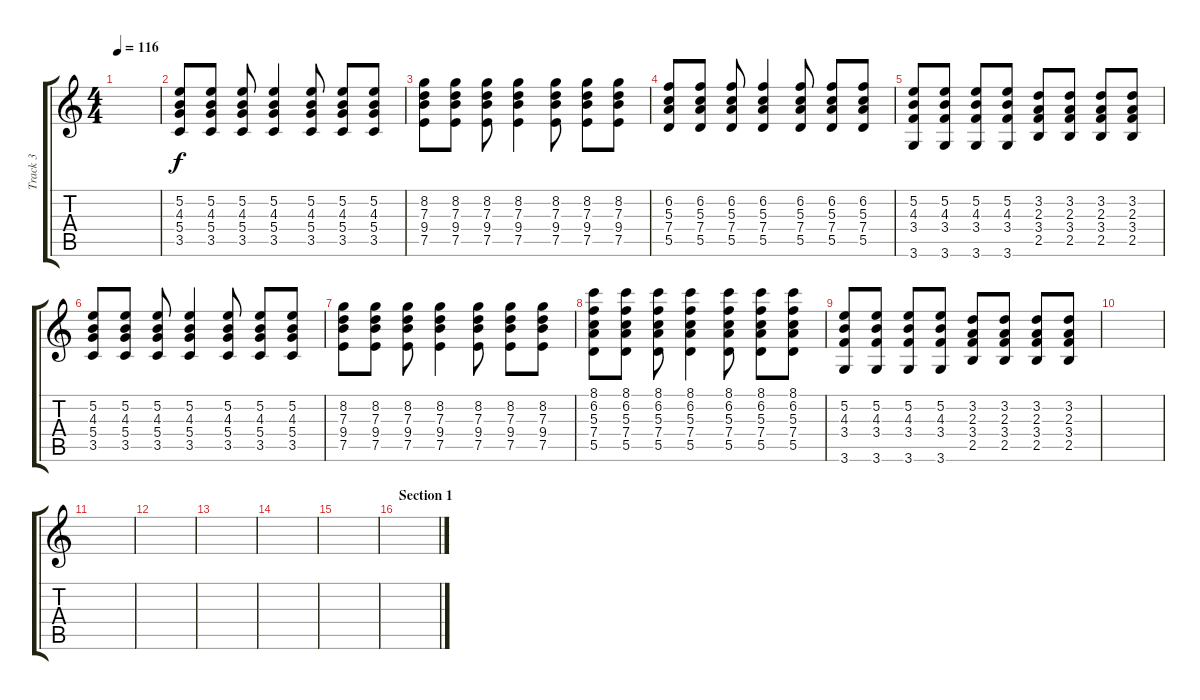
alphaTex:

\track ("Track 3" "Track 3") {instrument acousticguitarnylon}
\staff {score tabs}
\tuning (E4 B3 G3 D3 A2 E2) {hide}
\ts (4 4)
\tempo 116
\clef g2
\ks c
|
(5.2 4.3 5.4 3.5).8 (5.2 4.3 5.4 3.5).8 (5.2 4.3 5.4 3.5).8 (5.2 4.3 5.4 3.5).4 (5.2 4.3 5.4 3.5).8 (5.2 4.3 5.4 3.5).8 (5.2 4.3 5.4 3.5).8 |
(8.2 7.3 9.4 7.5).8 (8.2 7.3 9.4 7.5).8 (8.2 7.3 9.4 7.5).8 (8.2 7.3 9.4 7.5).4 (8.2 7.3 9.4 7.5).8 (8.2 7.3 9.4 7.5).8 (8.2 7.3 9.4 7.5).8 |
(6.2 5.3 7.4 5.5).8 (6.2 5.3 7.4 5.5).8 (6.2 5.3 7.4 5.5).8 (6.2 5.3 7.4 5.5).4 (6.2 5.3 7.4 5.5).8 (6.2 5.3 7.4 5.5).8 (6.2 5.3 7.4 5.5).8 |
(5.2 4.3 3.4 3.6).8 (5.2 4.3 3.4 3.6).8 (5.2 4.3 3.4 3.6).8 (5.2 4.3 3.4 3.6).8 (3.2 2.3 3.4 2.5).8 (3.2 2.3 3.4 2.5).8 (3.2 2.3 3.4 2.5).8 (3.2 2.3 3.4 2.5).8 |
(5.2 4.3 5.4 3.5).8 (5.2 4.3 5.4 3.5).8 (5.2 4.3 5.4 3.5).8 (5.2 4.3 5.4 3.5).4 (5.2 4.3 5.4 3.5).8 (5.2 4.3 5.4 3.5).8 (5.2 4.3 5.4 3.5).8 |
(8.2 7.3 9.4 7.5).8 (8.2 7.3 9.4 7.5).8 (8.2 7.3 9.4 7.5).8 (8.2 7.3 9.4 7.5).4 (8.2 7.3 9.4 7.5).8 (8.2 7.3 9.4 7.5).8 (8.2 7.3 9.4 7.5).8 |
(8.1 6.2 5.3 7.4 5.5).8 (8.1 6.2 5.3 7.4 5.5).8 (8.1 6.2 5.3 7.4 5.5).8 (8.1 6.2 5.3 7.4 5.5).4 (8.1 6.2 5.3 7.4 5.5).8 (8.1 6.2 5.3 7.4 5.5).8 (8.1 6.2 5.3 7.4 5.5).8 |
(5.2 4.3 3.4 3.6).8 (5.2 4.3 3.4 3.6).8 (5.2 4.3 3.4 3.6).8 (5.2 4.3 3.4 3.6).8 (3.2 2.3 3.4 2.5).8 (3.2 2.3 3.4 2.5).8 (3.2 2.3 3.4 2.5).8 (3.2 2.3 3.4 2.5).8 |
|
|
|
|
|
|
\section ("" "Section 1")
